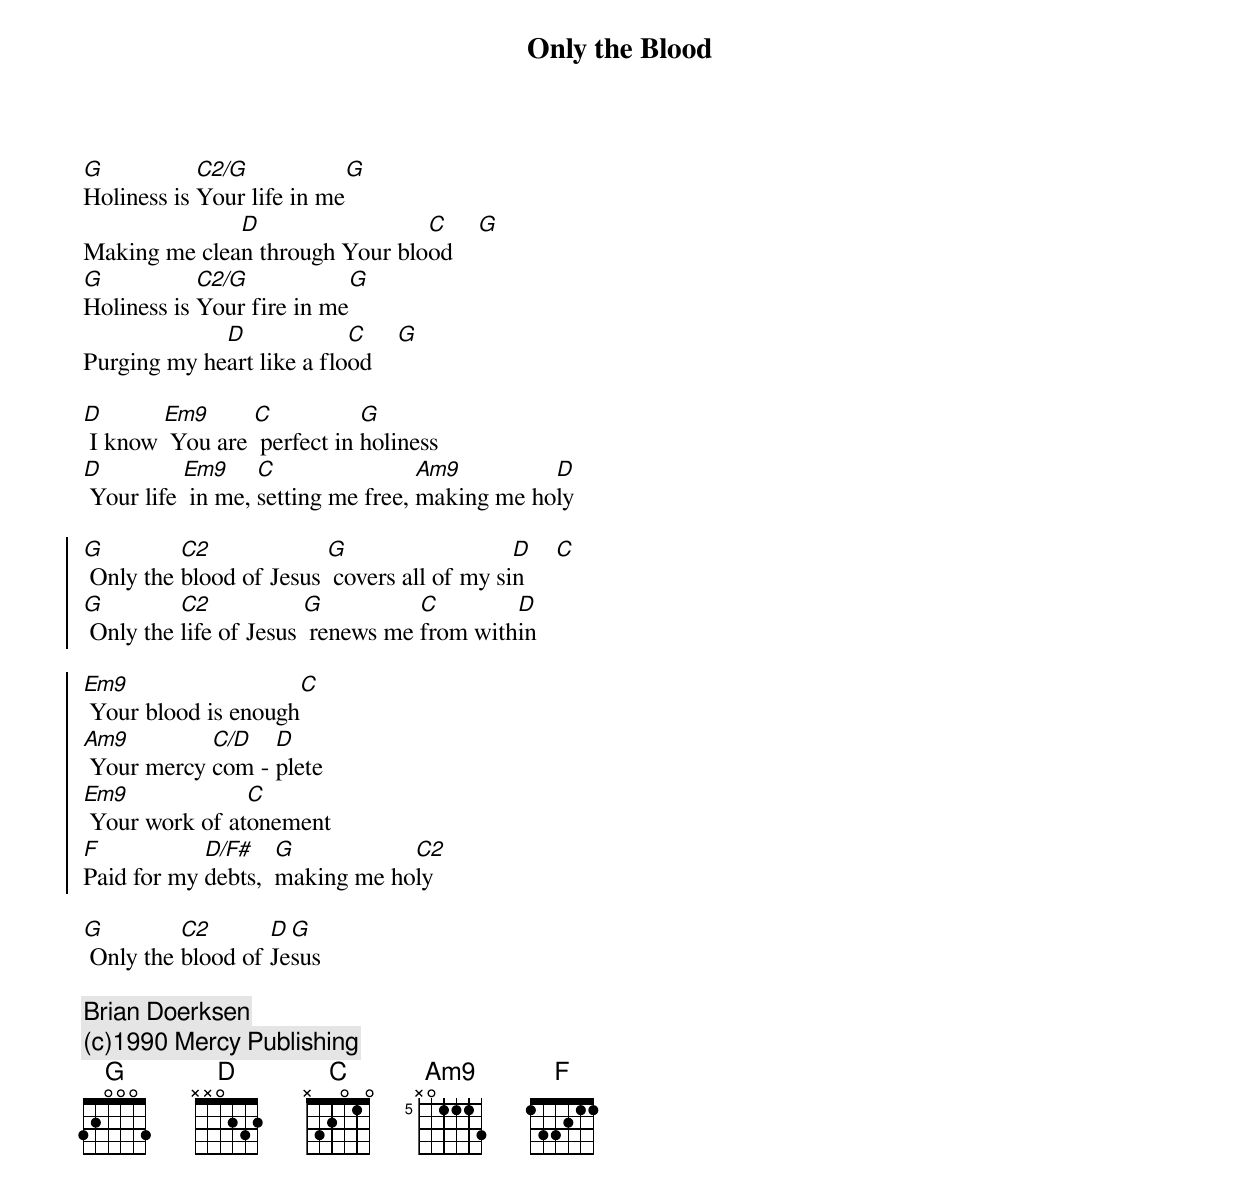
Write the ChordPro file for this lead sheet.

{title:Only the Blood}
[G]Holiness is [C2/G]Your life in me[G]
Making me clea[D]n through Your blo[C]od    [G]
[G]Holiness is [C2/G]Your fire in me[G]
Purging my he[D]art like a flo[C]od    [G]

[D] I know [Em9] You are [C] perfect in [G]holiness
[D] Your life [Em9] in me, [C]setting me free, [Am9]making me ho[D]ly

{start_of_chorus}
[G] Only the [C2]blood of Jesus [G] covers all of my si[D]n     [C]
[G] Only the [C2]life of Jesus [G] renews me [C]from with[D]in

[Em9] Your blood is enough[C]
[Am9] Your mercy [C/D]com - [D]plete
[Em9] Your work of at[C]onement
[F]Paid for my [D/F#]debts,  [G]making me ho[C2]ly
{end_of_chorus}

[G] Only the [C2]blood of [D]Je[G]sus

{comment:Brian Doerksen}
{comment:(c)1990 Mercy Publishing}
